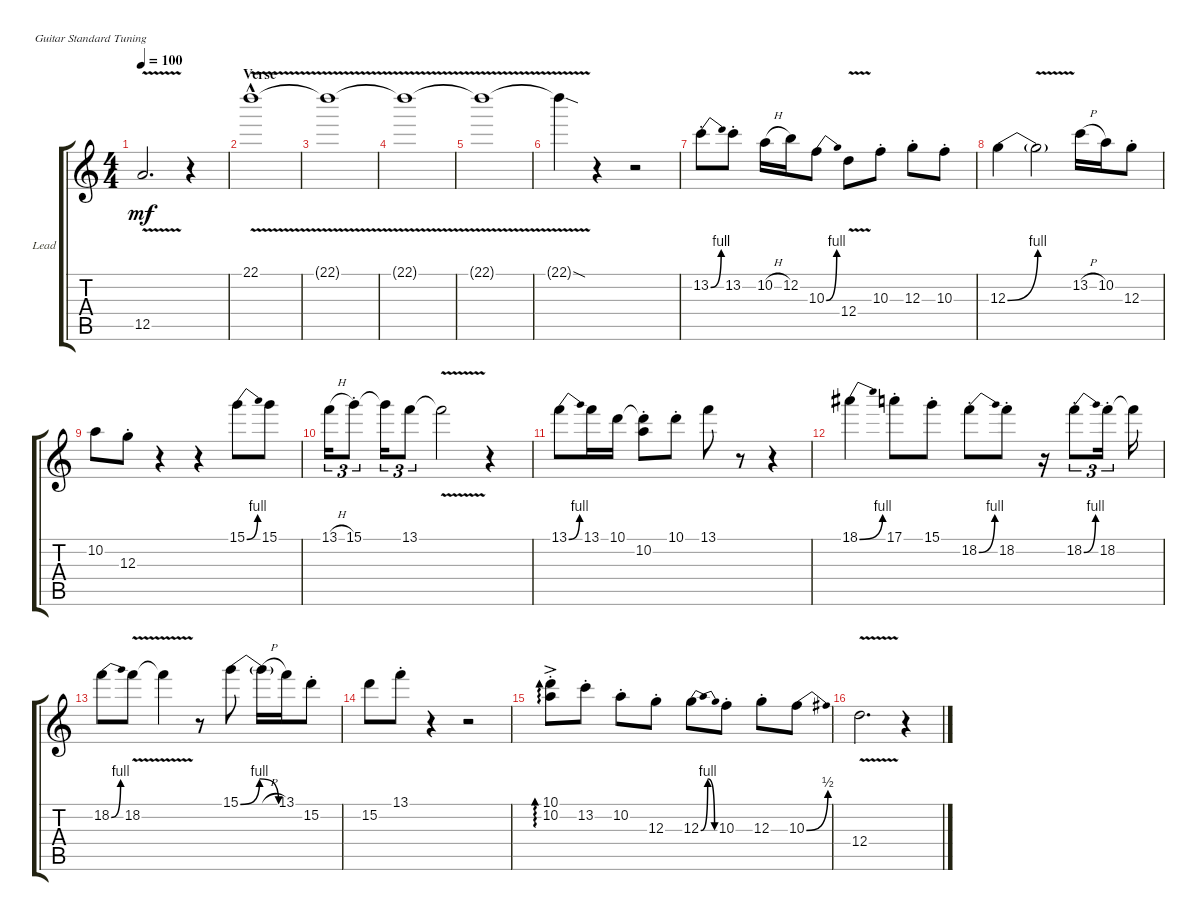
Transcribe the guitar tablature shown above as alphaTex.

\bracketExtendMode groupsimilarinstruments
\firstSystemTrackNameOrientation horizontal
\otherSystemsTrackNameOrientation horizontal
\track ("Lead Guitar" "Lead") {instrument overdrivenguitar}
\staff {score tabs}
\tuning (E4 B3 G3 D3 A2 E2)
\ts (4 4)
\tempo 100
\clef g2
\ks c
12.5{v}.2{d dy mf} r.4 |
\section ("" "Verse")
22.1{v hac}.1 |
22.1{v t}.1 |
22.1{v t}.1 |
22.1{v t}.1 |
22.1{sod t}.4 r.4 r.2 |
13.2{be (bend 0 0 60 4) st}.8 13.2{st}.8 10.2{h}.16 12.2.16 10.3{be (bend 0 0 58.8 4)}.8 12.4{v}.8 10.3{st}.8 12.3{st}.8 10.3{st}.8 |
12.3{be (bend 0 0 57.599999999999994 4)}.4 12.3{be (hold 0 0 60 0) v t}.2 13.2{h}.16 10.2.16 12.3{st}.8 |
10.2.8 12.3{st}.8 r.4 r.4 15.1{be (bend 0 0 22.8 4)}.8 15.1.8 |
13.1{h}.16{tu (3 2)} 15.1{st}.8{tu (3 2)} 15.1{t}.16{tu (3 2)} 13.1.8{tu (3 2)} 13.1{v t}.2 r.4 |
13.1{be (bend 0 0 60 4)}.8 13.1.16 10.1.16 (10.2{st} 10.1{t}).8 10.1{st}.8 13.1.8 r.8 r.4 |
18.1{be (bend 0 0 30.599999999999998 4)}.4 17.1{st}.8 15.1{st}.8 18.2{be (bend 0 0 15 4) st}.8 18.2{st}.8 r.16 18.2{be (bend 0 0 15 4) st}.8{tu (3 2)} 18.2{st}.16{tu (3 2)} 18.2{t}.16 |
18.2{be (bend 0 0 30 4)}.8 18.2{v}.8 18.2{v t}.4 r.8 15.1{be (bendrelease 0 0 19.8 4 42 4 54 0)}.8 15.1{h t}.16 13.1.16 15.2{st}.8 |
15.2.8 13.1{st}.8 r.4 r.2 |
(10.1{ac st} 10.2{ac st}).8{ad 480} 13.2{st}.8 10.2{st}.8 12.3{st}.8 12.3{be (bendrelease 0 0 14.399999999999999 4 43.8 4 56.4 0)}.8 10.3{st}.8 12.3{st}.8 10.3{be (bend 0 0 49.199999999999996 2)}.8 |
12.4{v}.2{d} r.4
